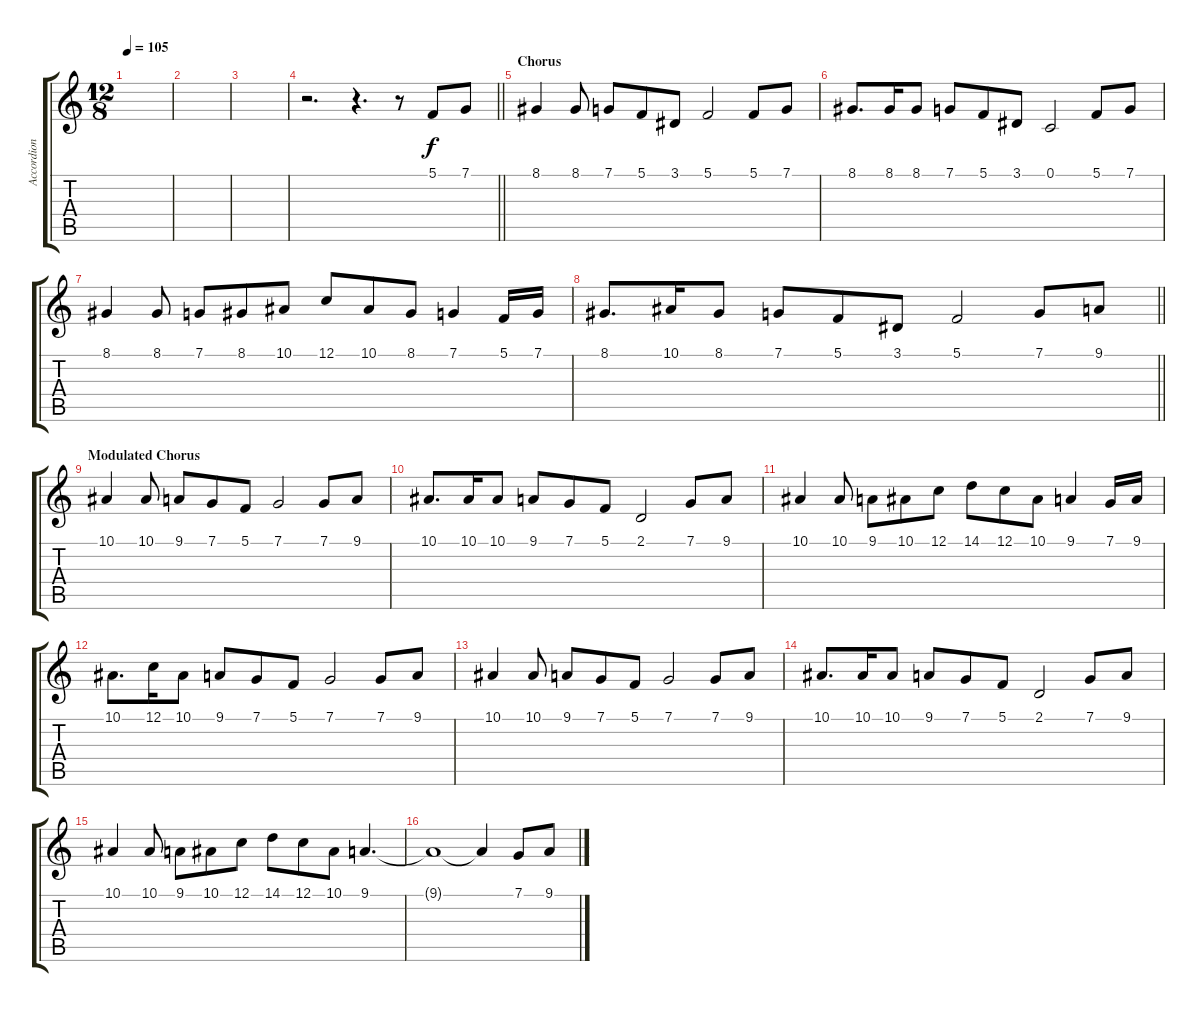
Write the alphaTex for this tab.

\track ("Accordion" "Accordion") {instrument accordion}
\staff {score tabs}
\tuning (C4 G3 Eb3 Bb2 F2 C2) {hide}
\ts (12 8)
\tempo 105
\clef g2
\ks c
|
|
|
\barLineRight lightlight
r.2{d} r.4{d} r.8 5.1.8 7.1.8 |
\section ("" "Chorus")
8.1.4 8.1.8 7.1.8 5.1.8 3.1.8 5.1.2 5.1.8 7.1.8 |
8.1.8{d} 8.1.16 8.1.8 7.1.8 5.1.8 3.1.8 0.1.2 5.1.8 7.1.8 |
8.1.4 8.1.8 7.1.8 8.1.8 10.1.8 12.1.8 10.1.8 8.1.8 7.1.4 5.1.16 7.1.16 |
\barLineRight lightlight
8.1.8{d} 10.1.16 8.1.8 7.1.8 5.1.8 3.1.8 5.1.2 7.1.8 9.1.8 |
\section ("" "Modulated Chorus")
10.1.4 10.1.8 9.1.8 7.1.8 5.1.8 7.1.2 7.1.8 9.1.8 |
10.1.8{d} 10.1.16 10.1.8 9.1.8 7.1.8 5.1.8 2.1.2 7.1.8 9.1.8 |
10.1.4 10.1.8 9.1.8 10.1.8 12.1.8 14.1.8 12.1.8 10.1.8 9.1.4 7.1.16 9.1.16 |
10.1.8{d} 12.1.16 10.1.8 9.1.8 7.1.8 5.1.8 7.1.2 7.1.8 9.1.8 |
10.1.4 10.1.8 9.1.8 7.1.8 5.1.8 7.1.2 7.1.8 9.1.8 |
10.1.8{d} 10.1.16 10.1.8 9.1.8 7.1.8 5.1.8 2.1.2 7.1.8 9.1.8 |
10.1.4 10.1.8 9.1.8 10.1.8 12.1.8 14.1.8 12.1.8 10.1.8 9.1.4{d} |
9.1{t}.1 9.1{t}.4 7.1.8 9.1.8
